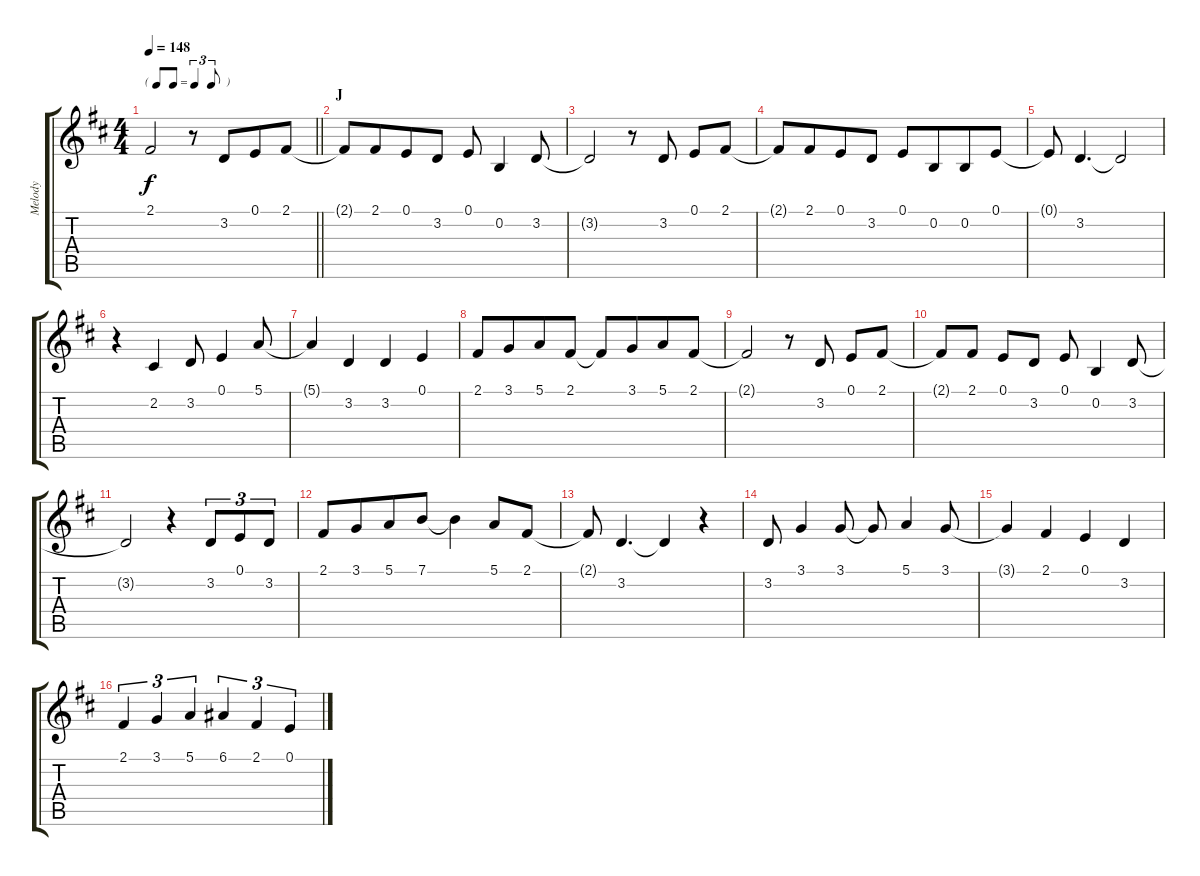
\track ("Melody" "Melody") {instrument fx4atmosphere}
\staff {score tabs}
\tuning (E4 B3 G3 D3 A2 E2) {hide}
\ts (4 4)
\tf triplet8th
\tempo 148
\clef g2
\barLineRight lightlight
\ks bminor
2.1.2{dy f} r.8 3.2.8{beam merge} 0.1.8 2.1.8 |
\section ("" "J")
2.1{t}.8 2.1.8{beam merge} 0.1.8 3.2.8 0.1.8 0.2.4 3.2.8 |
3.2{t}.2 r.8 3.2.8 0.1.8 2.1.8 |
2.1{t}.8 2.1.8{beam merge} 0.1.8 3.2.8 0.1.8 0.2.8{beam merge} 0.2.8 0.1.8 |
0.1{t}.8 3.2.4{d} 3.2{t}.2 |
r.4 2.2.4 3.2.8 0.1.4 5.1.8 |
5.1{t}.4 3.2.4 3.2.4 0.1.4 |
2.1.8 3.1.8{beam merge} 5.1.8 2.1.8 2.1{t}.8 3.1.8{beam merge} 5.1.8 2.1.8 |
2.1{t}.2 r.8 3.2.8 0.1.8 2.1.8 |
2.1{t}.8 2.1.8 0.1.8 3.2.8 0.1.8 0.2.4 3.2.8 |
3.2{t}.2 r.4 3.2.8{tu (3 2)} 0.1.8{tu (3 2)} 3.2.8{tu (3 2)} |
2.1.8 3.1.8{beam merge} 5.1.8 7.1.8 7.1{t}.4 5.1.8 2.1.8 |
2.1{t}.8 3.2.4{d} 3.2{t}.4 r.4 |
3.2.8 3.1.4 3.1.8 3.1{t}.8 5.1.4 3.1.8 |
3.1{t}.4 2.1.4 0.1.4 3.2.4 |
2.1.4{tu (3 2)} 3.1.4{tu (3 2)} 5.1.4{tu (3 2)} 6.1.4{tu (3 2)} 2.1.4{tu (3 2)} 0.1.4{tu (3 2)}
